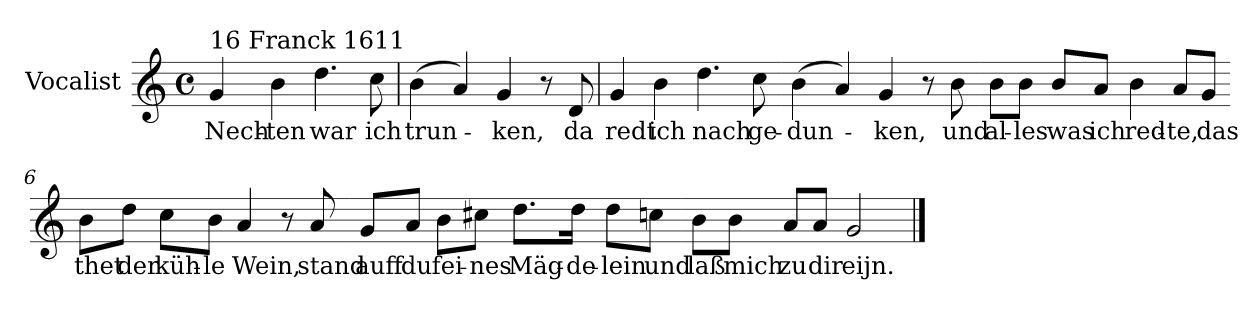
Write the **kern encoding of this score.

**kern	**text
*part1	*part1
*staff1	*staff1
*I"Vocalist	*
*k[]	*
*M4/4	*
*met(c)	*
=1	=1
!LO:TX:a:t=16 Franck 1611	!
4g	Nech-
4b	-ten
4.dd	war
8cc	ich
=2	=2
(4b	trun-
4a)	.
4g	-ken,
8r	.
8d	da
=3	=3
4g	redt
4b	ich
4.dd	nach
8cc	ge-
=4-	=4-
(4b	-dun-
4a)	.
4g	-ken,
8r	.
8b	und
=5-	=5-
8bL	al-
8bJ	-les
8bL	was
8aJ	ich
4b	red-
8aL	-te,
8gJ	das
=6-	=6-
8bL	thet
8ddJ	der
8ccL	küh-
8bJ	-le
4a	Wein,
8r	.
8a	stand
=7-	=7-
8gL	auff
8aJ	du
8bL	fei-
8cc#XJ	-nes
8.ddL	Mäg-
16ddJk	-de-
8ddL	-lein
8ccnJ	und
=8-	=8-
8bL	laß
8bJ	mich
8aL	zu
8aJ	dir
2g	eijn.
==	==
*-	*-
